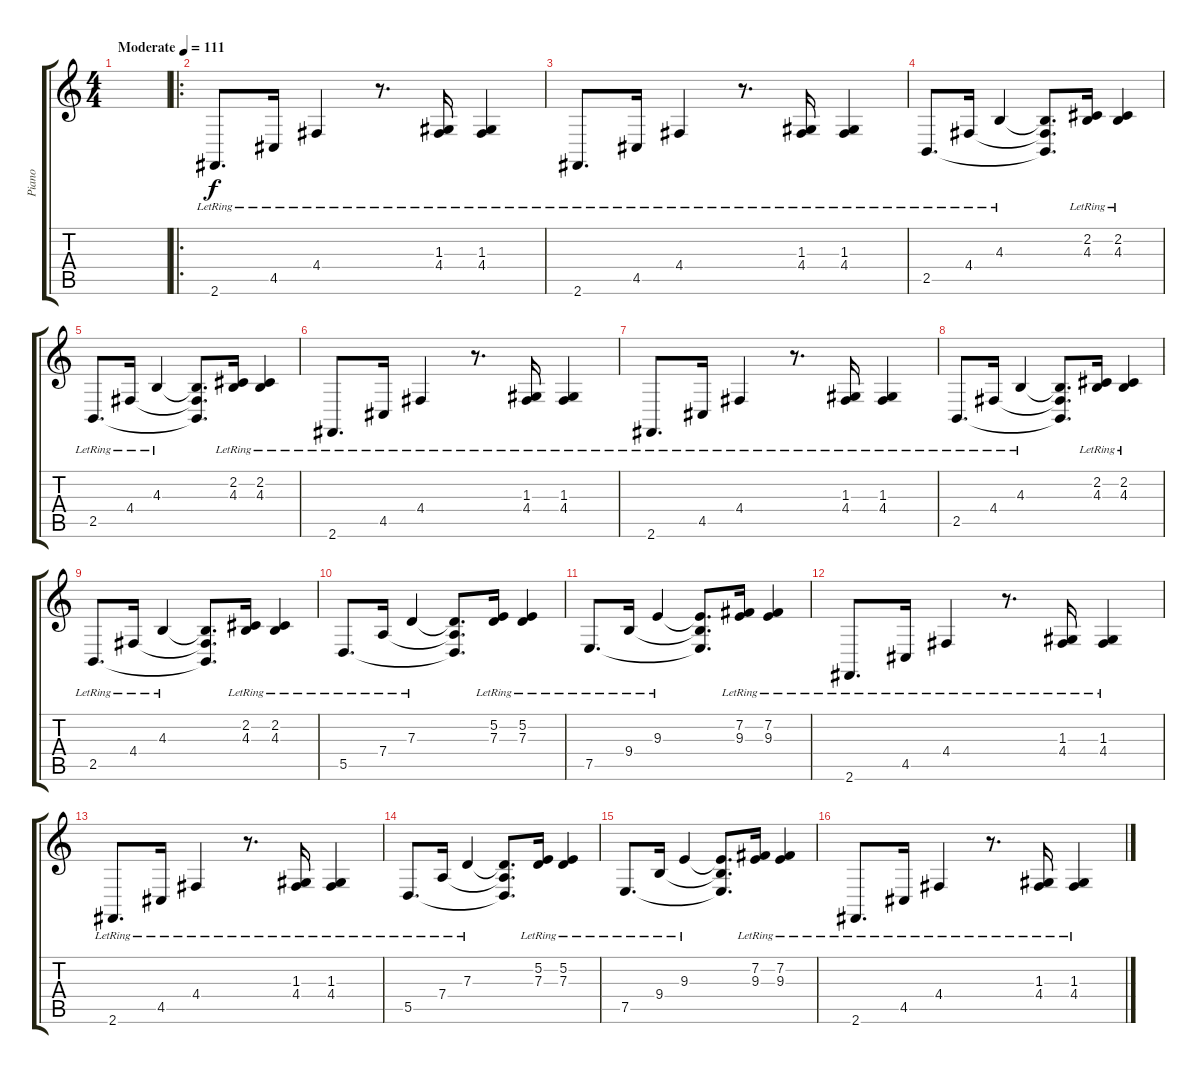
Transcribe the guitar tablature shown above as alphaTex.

\track ("Piano" "Piano") {instrument acousticgrandpiano}
\staff {score tabs}
\tuning (E4 B3 G3 D3 A2 E2) {hide}
\ts (4 4)
\tempo (111 "Moderate")
\clef g2
\ks c
|
\ro
2.6{lr}.8{d} 4.5{lr}.16 4.4{lr}.4 r.8{d} (1.3 4.4{lr}).16 (1.3 4.4{lr}).4 |
2.6{lr}.8{d} 4.5{lr}.16 4.4{lr}.4 r.8{d} (1.3 4.4{lr}).16 (1.3 4.4{lr}).4 |
2.5{lr}.8{d} 4.4{lr}.16 4.3{lr}.4 (4.3{t} 4.4{t} 2.5{t}).8{d} (2.2{lr} 4.3{lr}).16 (2.2{lr} 4.3{lr}).4 |
2.5{lr}.8{d} 4.4{lr}.16 4.3{lr}.4 (4.3{t} 4.4{t} 2.5{t}).8{d} (2.2{lr} 4.3{lr}).16 (2.2{lr} 4.3{lr}).4 |
2.6{lr}.8{d} 4.5{lr}.16 4.4{lr}.4 r.8{d} (1.3 4.4{lr}).16 (1.3 4.4{lr}).4 |
2.6{lr}.8{d} 4.5{lr}.16 4.4{lr}.4 r.8{d} (1.3 4.4{lr}).16 (1.3 4.4{lr}).4 |
2.5{lr}.8{d} 4.4{lr}.16 4.3{lr}.4 (4.3{t} 4.4{t} 2.5{t}).8{d} (2.2{lr} 4.3{lr}).16 (2.2{lr} 4.3{lr}).4 |
2.5{lr}.8{d} 4.4{lr}.16 4.3{lr}.4 (4.3{t} 4.4{t} 2.5{t}).8{d} (2.2{lr} 4.3{lr}).16 (2.2{lr} 4.3{lr}).4 |
5.5{lr}.8{d} 7.4{lr}.16 7.3{lr}.4 (7.3{t} 7.4{t} 5.5{t}).8{d} (5.2{lr} 7.3{lr}).16 (5.2{lr} 7.3{lr}).4 |
7.5{lr}.8{d} 9.4{lr}.16 9.3{lr}.4 (9.3{t} 9.4{t} 7.5{t}).8{d} (7.2{lr} 9.3{lr}).16 (7.2{lr} 9.3{lr}).4 |
2.6{lr}.8{d} 4.5{lr}.16 4.4{lr}.4 r.8{d} (1.3 4.4{lr}).16 (1.3 4.4{lr}).4 |
2.6{lr}.8{d} 4.5{lr}.16 4.4{lr}.4 r.8{d} (1.3 4.4{lr}).16 (1.3 4.4{lr}).4 |
5.5{lr}.8{d} 7.4{lr}.16 7.3{lr}.4 (7.3{t} 7.4{t} 5.5{t}).8{d} (5.2{lr} 7.3{lr}).16 (5.2{lr} 7.3{lr}).4 |
7.5{lr}.8{d} 9.4{lr}.16 9.3{lr}.4 (9.3{t} 9.4{t} 7.5{t}).8{d} (7.2{lr} 9.3{lr}).16 (7.2{lr} 9.3{lr}).4 |
2.6{lr}.8{d} 4.5{lr}.16 4.4{lr}.4 r.8{d} (1.3 4.4{lr}).16 (1.3 4.4{lr}).4
